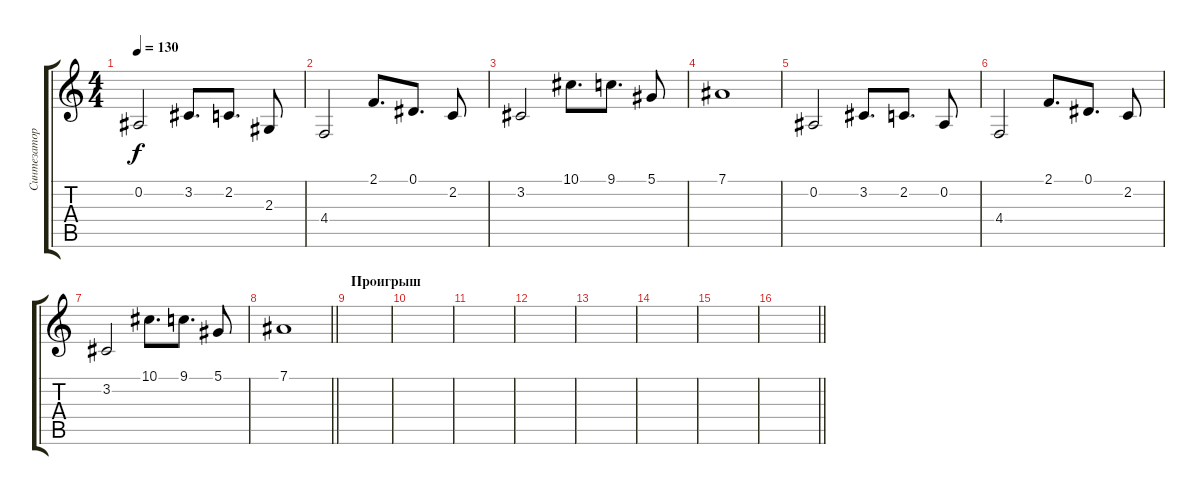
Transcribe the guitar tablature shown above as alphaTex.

\track ("Синтезатор 2" "Синтезатор") {instrument glockenspiel}
\staff {score tabs}
\tuning (Eb4 Bb3 Gb3 Db3 Ab2 Eb2) {hide}
\ts (4 4)
\tempo 130
\clef g2
\ks c
0.2.2{dy f} 3.2.8{d} 2.2.8{d} 2.3.8 |
4.4.2 2.1.8{d} 0.1.8{d} 2.2.8 |
3.2.2 10.1.8{d} 9.1.8{d} 5.1.8 |
7.1.1 |
0.2.2 3.2.8{d} 2.2.8{d} 0.2.8 |
4.4.2 2.1.8{d} 0.1.8{d} 2.2.8 |
3.2.2 10.1.8{d} 9.1.8{d} 5.1.8 |
\barLineRight lightlight
7.1.1 |
\section ("" "Проигрыш")
|
|
|
|
|
|
|
\barLineRight lightlight
